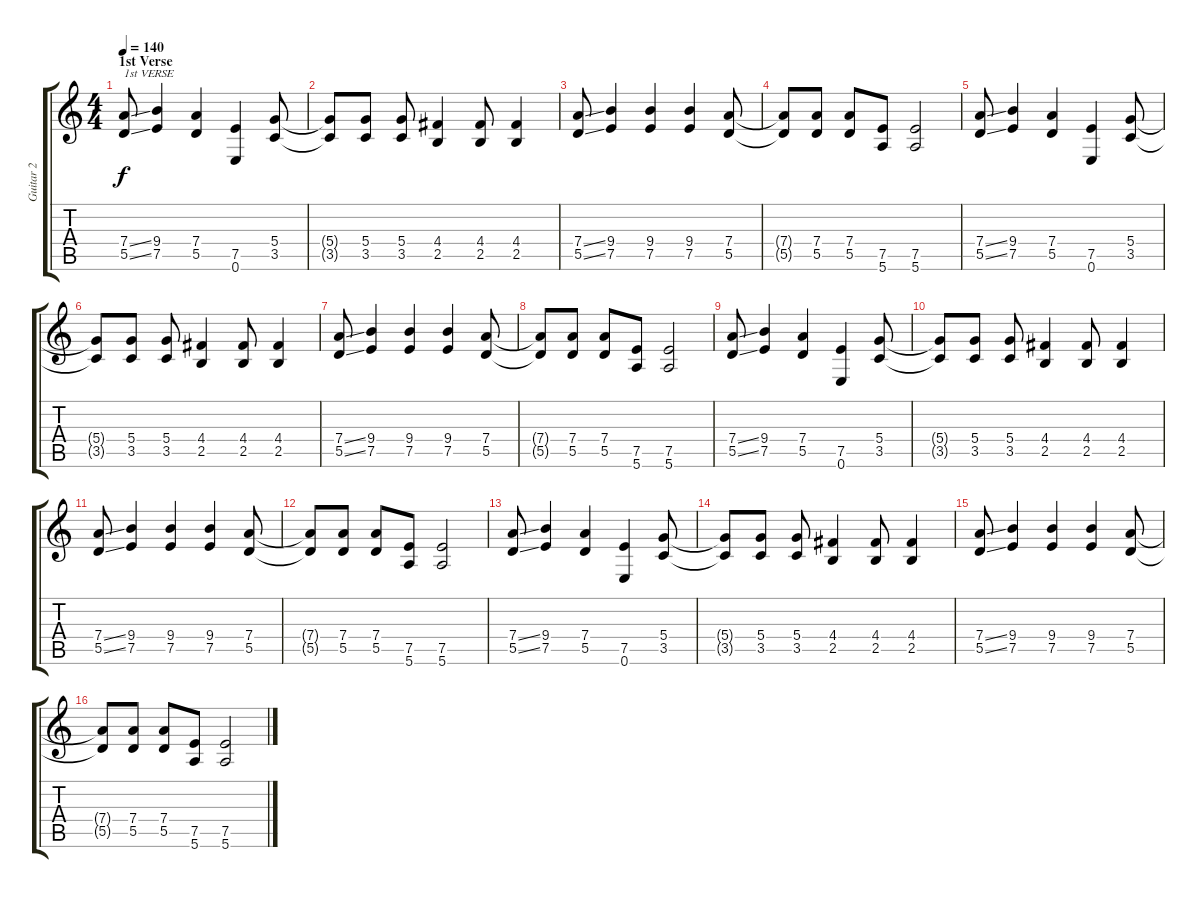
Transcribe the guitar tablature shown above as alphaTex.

\track ("Guitar 2" "Guitar 2") {instrument overdrivenguitar}
\staff {score tabs}
\tuning (E4 B3 G3 D3 A2 E2) {hide}
\ts (4 4)
\section ("" "1st Verse")
\tempo 140
\clef g2
\ks c
(7.4{ss} 5.5{ss}).8{txt "1st VERSE" dy f} (9.4 7.5).4 (7.4 5.5).4 (7.5 0.6).4 (5.4 3.5).8 |
(5.4{t} 3.5{t}).8 (5.4 3.5).8 (5.4 3.5).8 (4.4 2.5).4 (4.4 2.5).8 (4.4 2.5).4 |
(7.4{ss} 5.5{ss}).8 (9.4 7.5).4 (9.4 7.5).4 (9.4 7.5).4 (7.4 5.5).8 |
(7.4{t} 5.5{t}).8 (7.4 5.5).8 (7.4 5.5).8 (7.5 5.6).8 (7.5 5.6).2 |
(7.4{ss} 5.5{ss}).8 (9.4 7.5).4 (7.4 5.5).4 (7.5 0.6).4 (5.4 3.5).8 |
(5.4{t} 3.5{t}).8 (5.4 3.5).8 (5.4 3.5).8 (4.4 2.5).4 (4.4 2.5).8 (4.4 2.5).4 |
(7.4{ss} 5.5{ss}).8 (9.4 7.5).4 (9.4 7.5).4 (9.4 7.5).4 (7.4 5.5).8 |
(7.4{t} 5.5{t}).8 (7.4 5.5).8 (7.4 5.5).8 (7.5 5.6).8 (7.5 5.6).2 |
(7.4{ss} 5.5{ss}).8 (9.4 7.5).4 (7.4 5.5).4 (7.5 0.6).4 (5.4 3.5).8 |
(5.4{t} 3.5{t}).8 (5.4 3.5).8 (5.4 3.5).8 (4.4 2.5).4 (4.4 2.5).8 (4.4 2.5).4 |
(7.4{ss} 5.5{ss}).8 (9.4 7.5).4 (9.4 7.5).4 (9.4 7.5).4 (7.4 5.5).8 |
(7.4{t} 5.5{t}).8 (7.4 5.5).8 (7.4 5.5).8 (7.5 5.6).8 (7.5 5.6).2 |
(7.4{ss} 5.5{ss}).8 (9.4 7.5).4 (7.4 5.5).4 (7.5 0.6).4 (5.4 3.5).8 |
(5.4{t} 3.5{t}).8 (5.4 3.5).8 (5.4 3.5).8 (4.4 2.5).4 (4.4 2.5).8 (4.4 2.5).4 |
(7.4{ss} 5.5{ss}).8 (9.4 7.5).4 (9.4 7.5).4 (9.4 7.5).4 (7.4 5.5).8 |
(7.4{t} 5.5{t}).8 (7.4 5.5).8 (7.4 5.5).8 (7.5 5.6).8 (7.5 5.6).2
